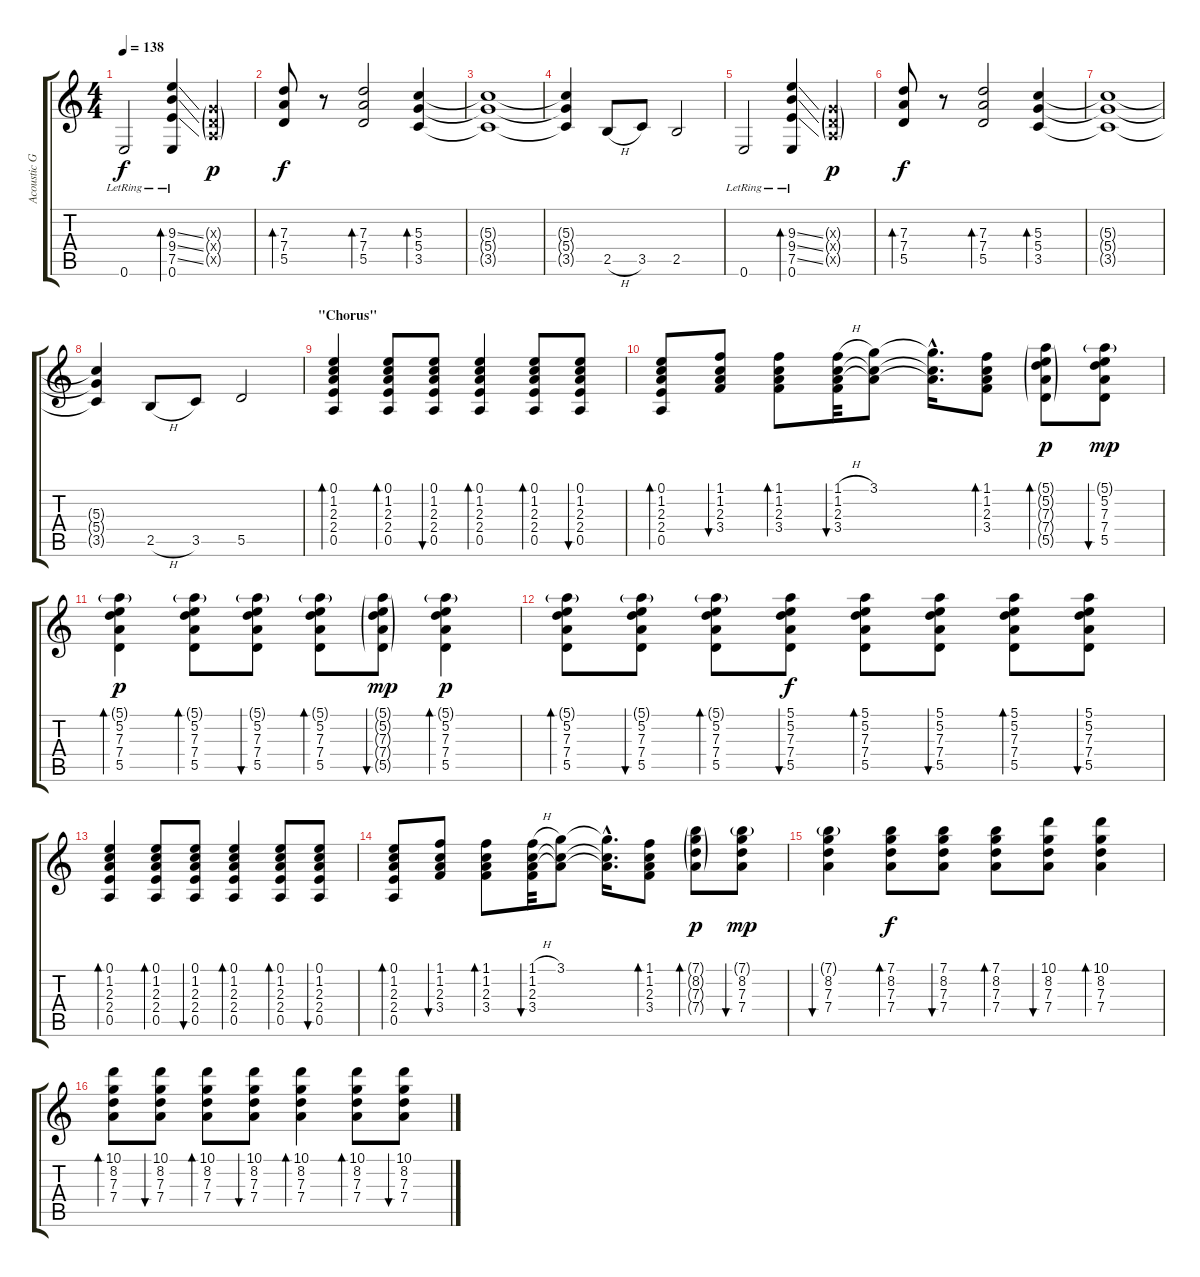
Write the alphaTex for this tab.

\track ("Acoustic Guitar" "Acoustic G") {instrument acousticguitarsteel}
\staff {score tabs}
\tuning (E4 B3 G3 D3 A2 E2) {hide}
\ts (4 4)
\tempo 138
\clef g2
\ks c
0.6{lr}.2{dy f} (9.3{ss} 9.4{ss} 7.5{ss} 0.6{lr}).4{bd 60} (0.3{g x} 0.4{g x} 0.5{g x}).4{dy p} |
(7.3 7.4 5.5).8{bd 60 dy f} r.8 (7.3 7.4 5.5).2{bd 60} (5.3 5.4 3.5).4{bd 60} |
(5.3{t} 5.4{t} 3.5{t}).1 |
(5.3{t} 5.4{t} 3.5{t}).4 2.5{h}.8 3.5.8 2.5.2 |
0.6{lr}.2 (9.3{ss} 9.4{ss} 7.5{ss} 0.6{lr}).4{bd 60} (0.3{g x} 0.4{g x} 0.5{g x}).4{dy p} |
(7.3 7.4 5.5).8{bd 60 dy f} r.8 (7.3 7.4 5.5).2{bd 60} (5.3 5.4 3.5).4{bd 60} |
(5.3{t} 5.4{t} 3.5{t}).1 |
(5.3{t} 5.4{t} 3.5{t}).4 2.5{h}.8 3.5.8 5.5.2 |
\section ("" "\"Chorus\"")
(0.1 1.2 2.3 2.4 0.5).4{bd 60 volume 10} (0.1 1.2 2.3 2.4 0.5).8{bd 60} (0.1 1.2 2.3 2.4 0.5).8{bu 60} (0.1 1.2 2.3 2.4 0.5).4{bd 60} (0.1 1.2 2.3 2.4 0.5).8{bd 60} (0.1 1.2 2.3 2.4 0.5).8{bu 60} |
(0.1 1.2 2.3 2.4 0.5).8{bd 60} (1.1 1.2 2.3 3.4).8{bu 60} (1.1 1.2 2.3 3.4).8{bd 60} (1.1{h} 1.2 2.3 3.4).32{bu 60} (3.1 1.2{t} 2.3{t}).8 (3.1{hac t} 1.2{hac t} 2.3{hac t}).16{d} (1.1 1.2 2.3 3.4).8{bd 60} (5.1{g} 5.2{g} 7.3{g} 7.4{g} 5.5{g}).8{bd 60 dy p} (5.1{g} 5.2 7.3 7.4 5.5).8{bu 60 dy mp} |
(5.1{g} 5.2 7.3 7.4 5.5).4{bd 60 dy p} (5.1{g} 5.2 7.3 7.4 5.5).8{bd 60} (5.1{g} 5.2 7.3 7.4 5.5).8{bu 60} (5.1{g} 5.2 7.3 7.4 5.5).8{bd 60} (5.1{g} 5.2{g} 7.3{g} 7.4{g} 5.5{g}).8{bu 60 dy mp} (5.1{g} 5.2 7.3 7.4 5.5).4{bd 60 dy p} |
(5.1{g} 5.2 7.3 7.4 5.5).8{bd 60} (5.1{g} 5.2 7.3 7.4 5.5).8{bu 60} (5.1{g} 5.2 7.3 7.4 5.5).8{bd 60} (5.1 5.2 7.3 7.4 5.5).8{bu 60 dy f} (5.1 5.2 7.3 7.4 5.5).8{bd 60} (5.1 5.2 7.3 7.4 5.5).8{bu 60} (5.1 5.2 7.3 7.4 5.5).8{bd 60} (5.1 5.2 7.3 7.4 5.5).8{bu 60} |
(0.1 1.2 2.3 2.4 0.5).4{bd 60} (0.1 1.2 2.3 2.4 0.5).8{bd 60} (0.1 1.2 2.3 2.4 0.5).8{bu 60} (0.1 1.2 2.3 2.4 0.5).4{bd 60} (0.1 1.2 2.3 2.4 0.5).8{bd 60} (0.1 1.2 2.3 2.4 0.5).8{bu 60} |
(0.1 1.2 2.3 2.4 0.5).8{bd 60} (1.1 1.2 2.3 3.4).8{bu 60} (1.1 1.2 2.3 3.4).8{bd 60} (1.1{h} 1.2 2.3 3.4).32{bu 60} (3.1 1.2{t} 2.3{t}).8 (3.1{hac t} 1.2{hac t} 2.3{hac t}).16{d} (1.1 1.2 2.3 3.4).8{bd 60} (7.1{g} 8.2{g} 7.3{g} 7.4{g}).8{bd 60 dy p} (7.1{g} 8.2 7.3 7.4).8{bu 60 dy mp} |
(7.1{g} 8.2 7.3 7.4).4{bu 60} (7.1 8.2 7.3 7.4).8{bd 60 dy f} (7.1 8.2 7.3 7.4).8{bu 60} (7.1 8.2 7.3 7.4).8{bd 60} (10.1 8.2 7.3 7.4).8{bu 60} (10.1 8.2 7.3 7.4).4{bd 60} |
(10.1 8.2 7.3 7.4).8{bd 60} (10.1 8.2 7.3 7.4).8{bu 60} (10.1 8.2 7.3 7.4).8{bd 60} (10.1 8.2 7.3 7.4).8{bu 60} (10.1 8.2 7.3 7.4).4{bd 60} (10.1 8.2 7.3 7.4).8{bd 60} (10.1 8.2 7.3 7.4).8{bu 60}
